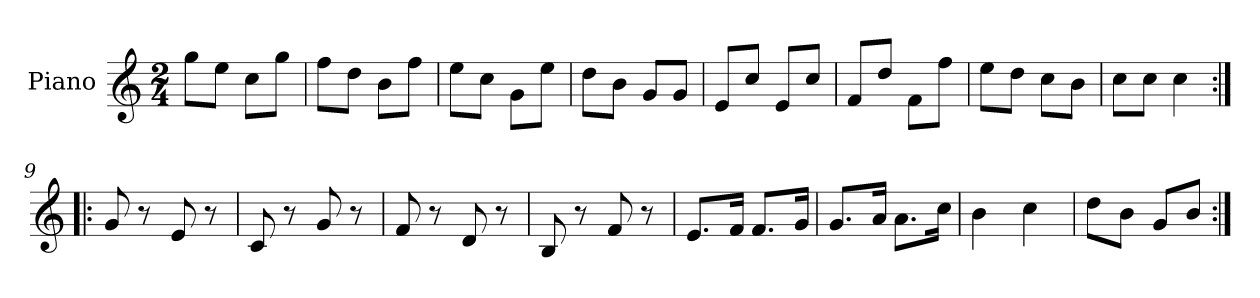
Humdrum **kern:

**kern
*part1
*staff1
*I"Piano
*I'Pno.
*clefG2
*k[]
*M2/4
=1
8gg\L
8ee\J
8cc\L
8gg\J
=2
8ff\L
8dd\J
8b\L
8ff\J
=3
8ee\L
8cc\J
8g\L
8ee\J
=4
8dd\L
8b\J
8g/L
8g/J
=5
8e/L
8cc/J
8e/L
8cc/J
=6
8f/L
8dd/J
8f\L
8ff\J
=7
8ee\L
8dd\J
8cc\L
8b\J
=8
8cc\L
8cc\J
4cc\
=9:|!|:
8g/
8r
8e/
8r
=10
8c/
8r
8g/
8r
=11
8f/
8r
8d/
8r
=12
8B/
8r
8f/
8r
=13
8.e/L
16f/Jk
8.f/L
16g/Jk
=14
8.g/L
16a/Jk
8.a\L
16cc\Jk
=15
4b\
4cc\
=16
8dd\L
8b\J
8g/L
8b/J
=:|!
*-
